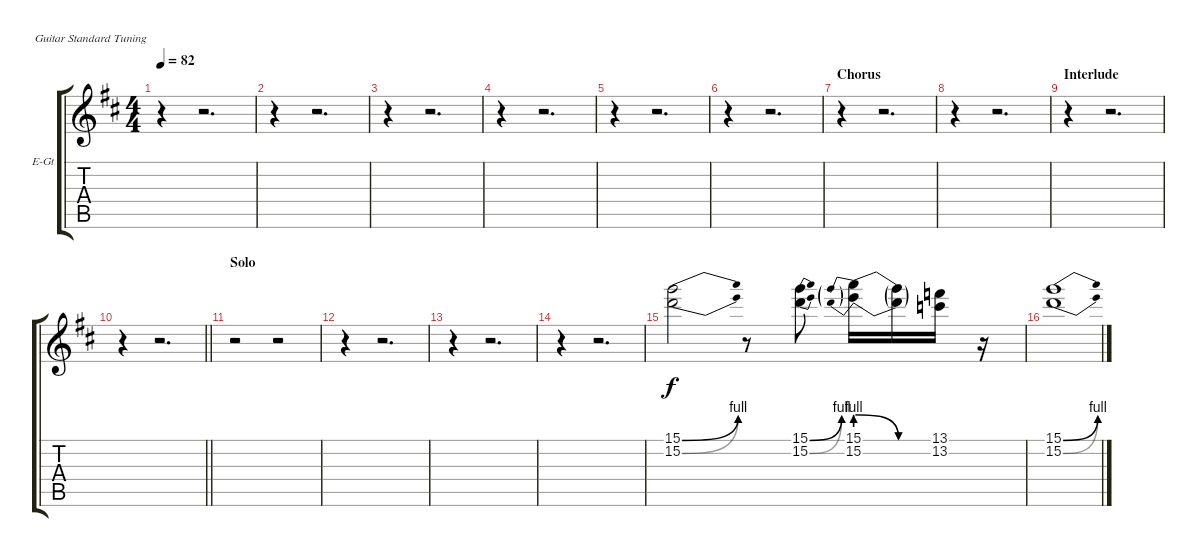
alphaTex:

\bracketExtendMode groupsimilarinstruments
\firstSystemTrackNameOrientation horizontal
\otherSystemsTrackNameOrientation horizontal
\track ("Track 3" "E-Gt") {instrument electricguitarjazz}
\staff {score tabs}
\tuning (E4 B3 G3 D3 A2 E2)
\ts (4 4)
\tempo 82
\clef g2
\ks d
r.4{dy f} r.2{d} |
r.4 r.2{d} |
r.4 r.2{d} |
r.4 r.2{d} |
r.4 r.2{d} |
r.4 r.2{d} |
\section ("" "Chorus")
r.4 r.2{d} |
r.4 r.2{d} |
\section ("" "Interlude")
r.4 r.2{d} |
\barLineRight lightlight
r.4 r.2{d} |
\section ("" "Solo")
r.2 r.2 |
r.4 r.2{d} |
r.4 r.2{d} |
r.4 r.2{d} |
(15.1{be (bend 0 0 60 4)} 15.2{be (bend 0 0 60 4)}).2 r.8 (15.1{be (bend 0 0 60 4)} 15.2{be (bend 0 0 60 4)}).8 (15.1{be (prebendrelease 0 4 60 0)} 15.2{be (prebendrelease 0 4 60 0)}).16 (15.1{be (hold 0 0 60 0) t} 15.2{be (hold 0 0 60 0) t}).16 (13.1 13.2).16 r.16 |
(15.1{be (bend 0 0 60 4)} 15.2{be (bend 0 0 60 4)}).1
